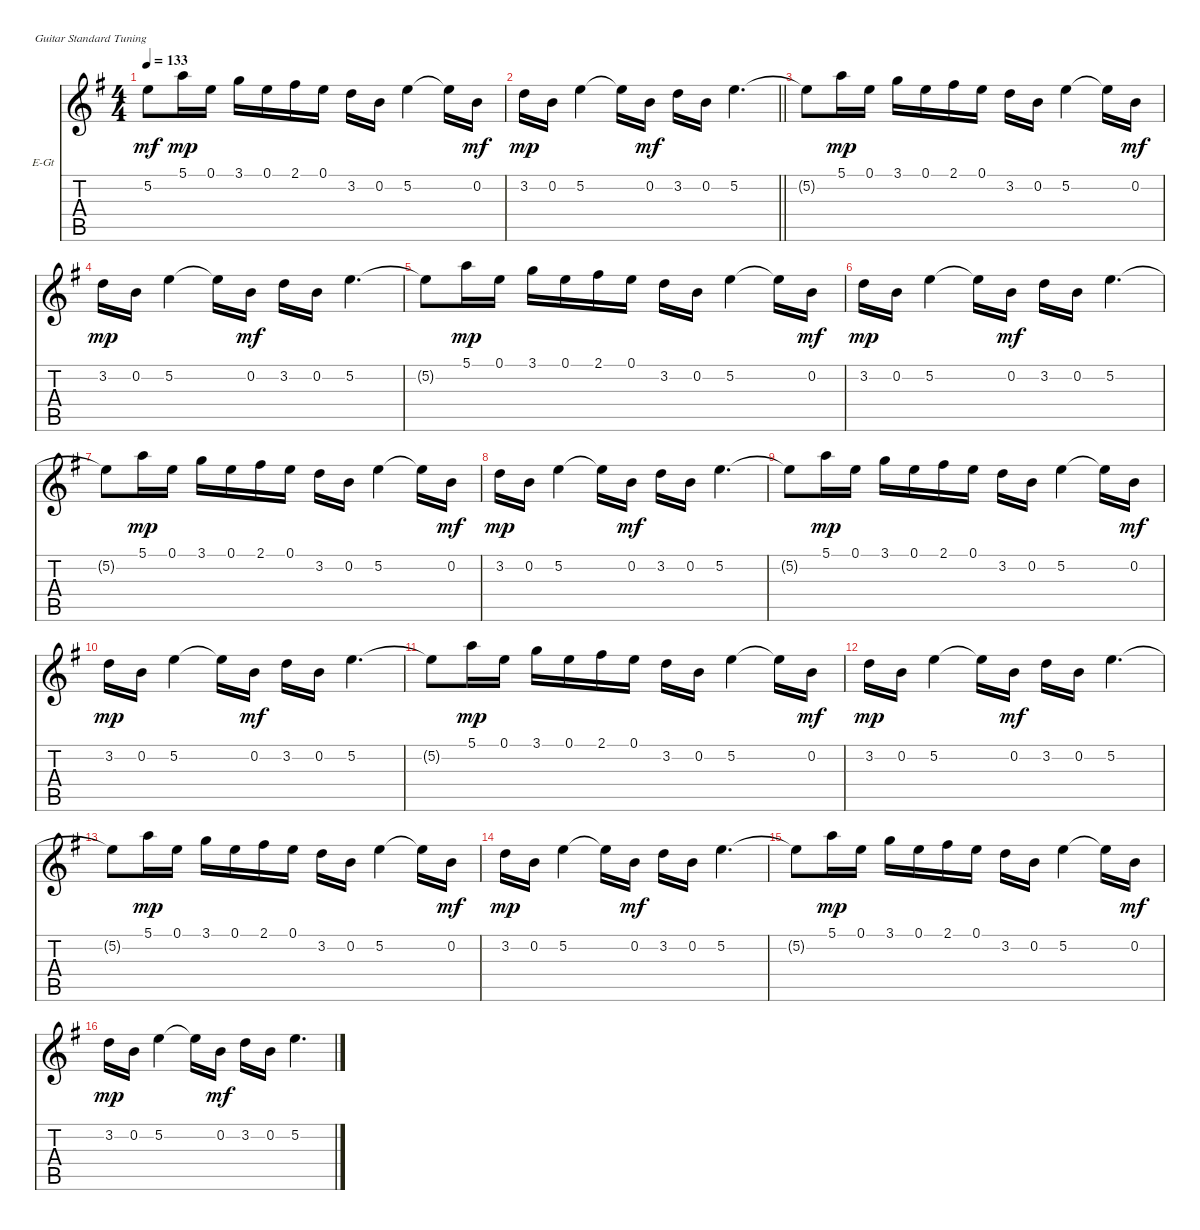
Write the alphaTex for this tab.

\defaultSystemsLayout 4
\bracketExtendMode nobrackets
\firstSystemTrackNameOrientation horizontal
\otherSystemsTrackNameOrientation horizontal
\track ("дисторшн" "E-Gt") {instrument distortionguitar}
\staff {score tabs}
\tuning (E4 B3 G3 D3 A2 E2)
\ts (4 4)
\tempo 133
\clef g2
\ks eminor
5.2{t}.8{dy mf} 5.1.16{dy mp} 0.1.16 3.1.16 0.1.16 2.1.16 0.1.16 3.2.16 0.2.16 5.2.4 5.2{t}.16 0.2.16{dy mf} |
\barLineRight lightlight
3.2.16{dy mp} 0.2.16 5.2.4 5.2{t}.16 0.2.16{dy mf} 3.2.16 0.2.16 5.2.4{d} |
5.2{t}.8 5.1.16{dy mp} 0.1.16 3.1.16 0.1.16 2.1.16 0.1.16 3.2.16 0.2.16 5.2.4 5.2{t}.16 0.2.16{dy mf} |
3.2.16{dy mp} 0.2.16 5.2.4 5.2{t}.16 0.2.16{dy mf} 3.2.16 0.2.16 5.2.4{d} |
5.2{t}.8 5.1.16{dy mp} 0.1.16 3.1.16 0.1.16 2.1.16 0.1.16 3.2.16 0.2.16 5.2.4 5.2{t}.16 0.2.16{dy mf} |
3.2.16{dy mp} 0.2.16 5.2.4 5.2{t}.16 0.2.16{dy mf} 3.2.16 0.2.16 5.2.4{d} |
5.2{t}.8 5.1.16{dy mp} 0.1.16 3.1.16 0.1.16 2.1.16 0.1.16 3.2.16 0.2.16 5.2.4 5.2{t}.16 0.2.16{dy mf} |
3.2.16{dy mp} 0.2.16 5.2.4 5.2{t}.16 0.2.16{dy mf} 3.2.16 0.2.16 5.2.4{d} |
5.2{t}.8 5.1.16{dy mp} 0.1.16 3.1.16 0.1.16 2.1.16 0.1.16 3.2.16 0.2.16 5.2.4 5.2{t}.16 0.2.16{dy mf} |
3.2.16{dy mp} 0.2.16 5.2.4 5.2{t}.16 0.2.16{dy mf} 3.2.16 0.2.16 5.2.4{d} |
5.2{t}.8 5.1.16{dy mp} 0.1.16 3.1.16 0.1.16 2.1.16 0.1.16 3.2.16 0.2.16 5.2.4 5.2{t}.16 0.2.16{dy mf} |
3.2.16{dy mp} 0.2.16 5.2.4 5.2{t}.16 0.2.16{dy mf} 3.2.16 0.2.16 5.2.4{d} |
5.2{t}.8 5.1.16{dy mp} 0.1.16 3.1.16 0.1.16 2.1.16 0.1.16 3.2.16 0.2.16 5.2.4 5.2{t}.16 0.2.16{dy mf} |
3.2.16{dy mp} 0.2.16 5.2.4 5.2{t}.16 0.2.16{dy mf} 3.2.16 0.2.16 5.2.4{d} |
5.2{t}.8 5.1.16{dy mp} 0.1.16 3.1.16 0.1.16 2.1.16 0.1.16 3.2.16 0.2.16 5.2.4 5.2{t}.16 0.2.16{dy mf} |
3.2.16{dy mp} 0.2.16 5.2.4 5.2{t}.16 0.2.16{dy mf} 3.2.16 0.2.16 5.2.4{d}
